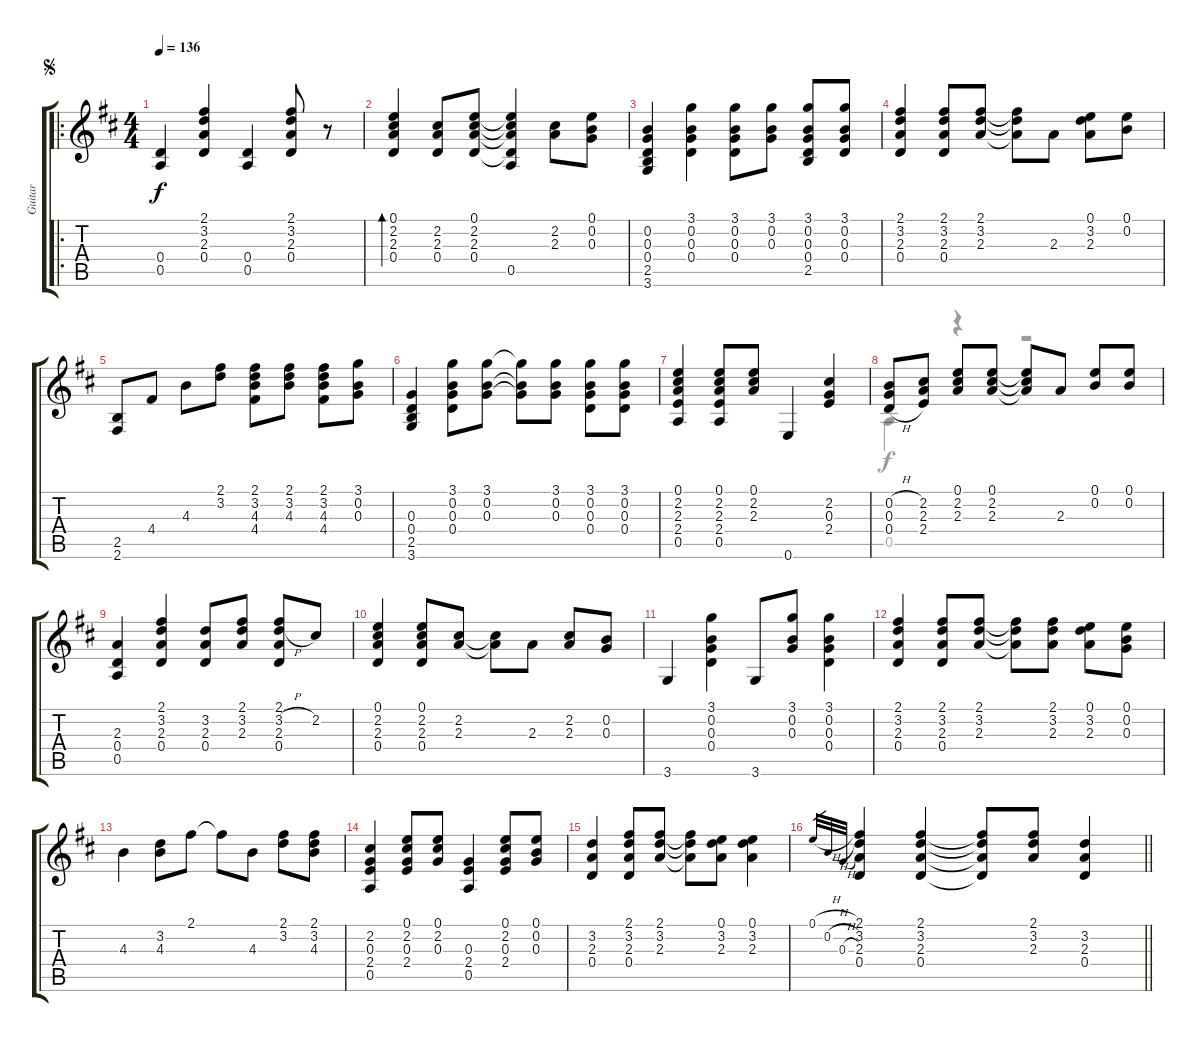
\track ("Guitar" "Guitar") {instrument acousticguitarsteel}
\staff {score tabs}
\tuning (E4 B3 G3 D3 A2 E2) {hide}
\voice
\ro
\ts (4 4)
\jump segno
\tempo 136
\clef g2
\ks d
(0.4 0.5).4{dy f} (2.1 3.2 2.3 0.4).4 (0.4 0.5).4 (2.1 3.2 2.3 0.4).8 r.8 |
(0.1 2.2 2.3 0.4).4{bd 30} (2.2 2.3 0.4).8 (0.1 2.2 2.3 0.4).8 (0.1{t} 2.2{t} 2.3{t} 0.4{t} 0.5).4 (2.2 2.3).8 (0.1 0.2 0.3).8 |
(0.2 0.3 0.4 2.5 3.6).4 (3.1 0.2 0.3 0.4).4 (3.1 0.2 0.3 0.4).8 (3.1 0.2 0.3).8 (3.1 0.2 0.3 0.4 2.5).8 (3.1 0.2 0.3 0.4).8 |
(2.1 3.2 2.3 0.4).4 (2.1 3.2 2.3 0.4).8 (2.1 3.2 2.3).8 (2.1{t} 3.2{t} 2.3{t}).8 2.3.8 (0.1 3.2 2.3).8 (0.1 0.2).8 |
(2.5 2.6).8 4.4.8 4.3.8 (2.1 3.2).8 (2.1 3.2 4.3 4.4).8 (2.1 3.2 4.3).8 (2.1 3.2 4.3 4.4).8 (3.1 0.2 0.3).8 |
(0.3 0.4 2.5 3.6).4 (3.1 0.2 0.3 0.4).8 (3.1 0.2 0.3).8 (3.1{t} 0.2{t} 0.3{t}).8 (3.1 0.2 0.3).8 (3.1 0.2 0.3 0.4).8 (3.1 0.2 0.3 0.4).8 |
(0.1 2.2 2.3 2.4 0.5).4 (0.1 2.2 2.3 2.4 0.5).8 (0.1 2.2 2.3).8 0.6.4 (2.2 0.3 2.4).4 |
(0.2{h} 0.3{h} 0.4{h}).8 (2.2 2.3 2.4).8 (0.1 2.2 2.3).8 (0.1 2.2 2.3).8 (0.1{t} 2.2{t} 2.3{t}).8 2.3.8 (0.1 0.2).8 (0.1 0.2).8 |
(2.3 0.4 0.5).4 (2.1 3.2 2.3 0.4).4 (3.2 2.3 0.4).8 (2.1 3.2 2.3).8 (2.1 3.2{h} 2.3 0.4).8 2.2.8 |
(0.1 2.2 2.3 0.4).4 (0.1 2.2 2.3 0.4).8 (2.2 2.3).8 (2.2{t} 2.3{t}).8 2.3.8 (2.2 2.3).8 (0.2 0.3).8 |
3.6.4 (3.1 0.2 0.3 0.4).4 3.6.8 (3.1 0.2 0.3).8 (3.1 0.2 0.3 0.4).4 |
(2.1 3.2 2.3 0.4).4 (2.1 3.2 2.3 0.4).8 (2.1 3.2 2.3).8 (2.1{t} 3.2{t} 2.3{t}).8 (2.1 3.2 2.3).8 (0.1 3.2 2.3).8 (0.1 0.2 0.3).8 |
4.3.4 (3.2 4.3).8 2.1.8 2.1{t}.8 4.3.8 (2.1 3.2).8 (2.1 3.2 4.3).8 |
(2.2 0.3 2.4 0.5).4 (0.1 2.2 0.3 2.4).8 (0.1 2.2 0.3).8 (0.3 2.4 0.5).4 (0.1 2.2 0.3 2.4).8 (0.1 0.2 0.3).8 |
(3.2 2.3 0.4).4 (2.1 3.2 2.3 0.4).8 (2.1 3.2 2.3).8 (2.1{t} 3.2{t} 2.3{t}).8 (0.1 3.2 2.3).8 (0.1 3.2 2.3).4 |
\barLineRight lightlight
0.1{h}.32{gr} 0.2{h}.32{gr} 0.3{h}.32{gr} (2.1 3.2 2.3 0.4).4 (2.1 3.2 2.3 0.4).4 (2.1{t} 3.2{t} 2.3{t} 0.4{t}).8 (2.1 3.2 2.3).8 (3.2 2.3 0.4).4
\voice
\clef g2
\ottava regular
\simile none
\ks d
|
|
|
|
|
|
|
0.5.4 r.4 r.2 |
|
|
|
|
|
|
|
\barLineRight lightlight
